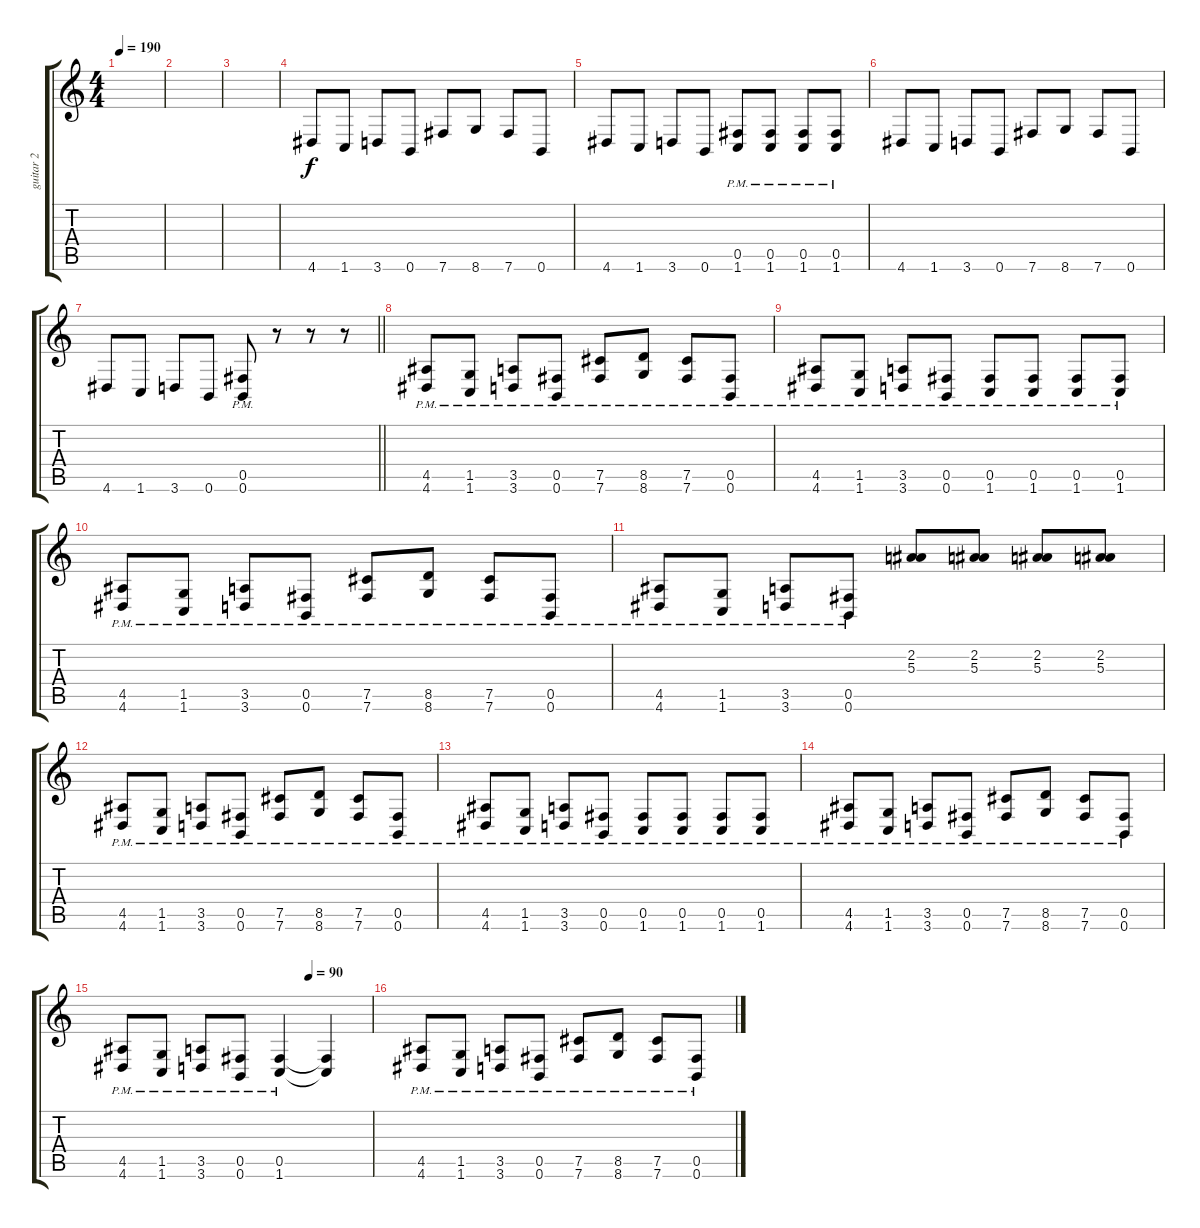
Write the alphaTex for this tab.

\track ("guitar 2" "guitar 2") {instrument distortionguitar}
\staff {score tabs}
\tuning (Db4 Ab3 E3 B2 Gb2 B1) {hide}
\ts (4 4)
\tempo 190
\clef g2
\ks c
|
|
|
4.6.8 1.6.8 3.6.8 0.6.8 7.6.8 8.6.8 7.6.8 0.6.8 |
4.6.8 1.6.8 3.6.8 0.6.8 (0.5{pm} 1.6{pm}).8 (0.5{pm} 1.6{pm}).8 (0.5{pm} 1.6{pm}).8 (0.5{pm} 1.6{pm}).8 |
4.6.8 1.6.8 3.6.8 0.6.8 7.6.8 8.6.8 7.6.8 0.6.8 |
\barLineRight lightlight
4.6.8 1.6.8 3.6.8 0.6.8 (0.5{pm} 0.6{pm}).8 r.8 r.8 r.8 |
\section ("" "")
(4.5{pm} 4.6{pm}).8 (1.5{pm} 1.6{pm}).8 (3.5{pm} 3.6{pm}).8 (0.5{pm} 0.6{pm}).8 (7.5{pm} 7.6{pm}).8 (8.5{pm} 8.6{pm}).8 (7.5{pm} 7.6{pm}).8 (0.5{pm} 0.6{pm}).8 |
(4.5{pm} 4.6{pm}).8 (1.5{pm} 1.6{pm}).8 (3.5{pm} 3.6{pm}).8 (0.5{pm} 0.6{pm}).8 (0.5{pm} 1.6{pm}).8 (0.5{pm} 1.6{pm}).8 (0.5{pm} 1.6{pm}).8 (0.5{pm} 1.6{pm}).8 |
(4.5{pm} 4.6{pm}).8 (1.5{pm} 1.6{pm}).8 (3.5{pm} 3.6{pm}).8 (0.5{pm} 0.6{pm}).8 (7.5{pm} 7.6{pm}).8 (8.5{pm} 8.6{pm}).8 (7.5{pm} 7.6{pm}).8 (0.5{pm} 0.6{pm}).8 |
(4.5{pm} 4.6{pm}).8 (1.5{pm} 1.6{pm}).8 (3.5{pm} 3.6{pm}).8 (0.5{pm} 0.6{pm}).8 (2.2 5.3).8 (2.2 5.3).8 (2.2 5.3).8 (2.2 5.3).8 |
(4.5{pm} 4.6{pm}).8 (1.5{pm} 1.6{pm}).8 (3.5{pm} 3.6{pm}).8 (0.5{pm} 0.6{pm}).8 (7.5{pm} 7.6{pm}).8 (8.5{pm} 8.6{pm}).8 (7.5{pm} 7.6{pm}).8 (0.5{pm} 0.6{pm}).8 |
(4.5{pm} 4.6{pm}).8 (1.5{pm} 1.6{pm}).8 (3.5{pm} 3.6{pm}).8 (0.5{pm} 0.6{pm}).8 (0.5{pm} 1.6{pm}).8 (0.5{pm} 1.6{pm}).8 (0.5{pm} 1.6{pm}).8 (0.5{pm} 1.6{pm}).8 |
(4.5{pm} 4.6{pm}).8 (1.5{pm} 1.6{pm}).8 (3.5{pm} 3.6{pm}).8 (0.5{pm} 0.6{pm}).8 (7.5{pm} 7.6{pm}).8 (8.5{pm} 8.6{pm}).8 (7.5{pm} 7.6{pm}).8 (0.5{pm} 0.6{pm}).8 |
\tempo (90 0.75)
(4.5{pm} 4.6{pm}).8 (1.5{pm} 1.6{pm}).8 (3.5{pm} 3.6{pm}).8 (0.5{pm} 0.6{pm}).8 (0.5{pm} 1.6{pm}).4 (0.5{t} 1.6{t}).4 |
(4.5{pm} 4.6{pm}).8 (1.5{pm} 1.6{pm}).8 (3.5{pm} 3.6{pm}).8 (0.5{pm} 0.6{pm}).8 (7.5{pm} 7.6{pm}).8 (8.5{pm} 8.6{pm}).8 (7.5{pm} 7.6{pm}).8 (0.5{pm} 0.6{pm}).8
